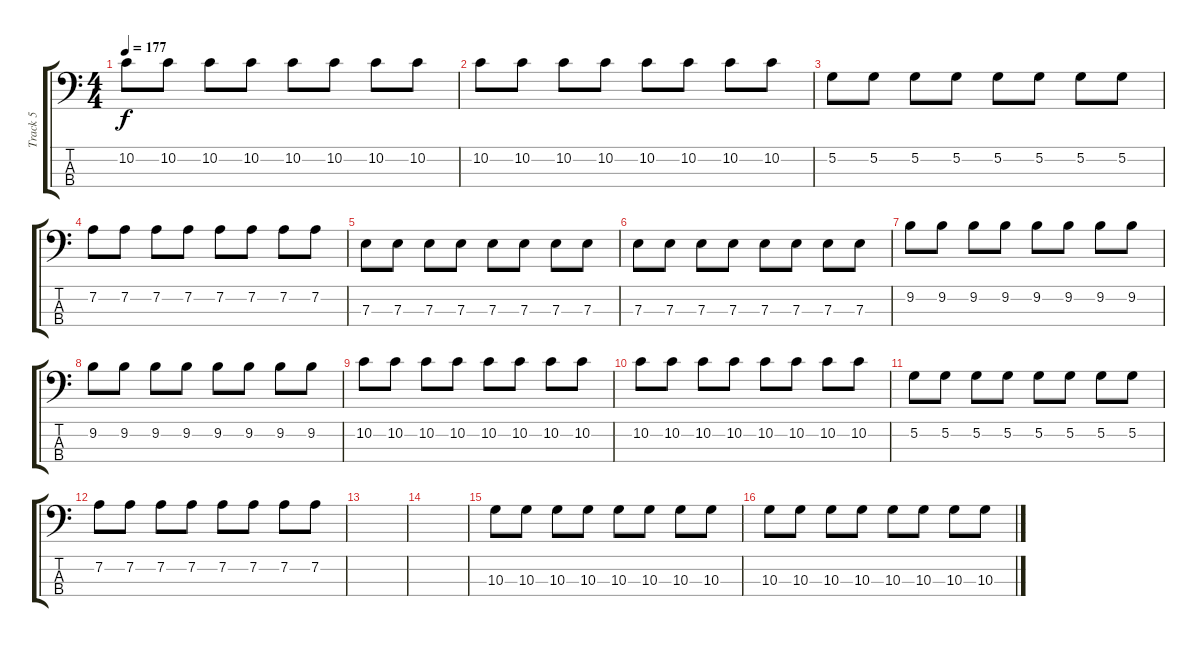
\track ("Track 5" "Track 5") {instrument electricbassfinger}
\staff {score tabs}
\tuning (G2 D2 A1 E1) {hide}
\ts (4 4)
\tempo 177
\clef f4
\ks c
10.2.8{dy f} 10.2.8 10.2.8 10.2.8 10.2.8 10.2.8 10.2.8 10.2.8 |
10.2.8 10.2.8 10.2.8 10.2.8 10.2.8 10.2.8 10.2.8 10.2.8 |
5.2.8 5.2.8 5.2.8 5.2.8 5.2.8 5.2.8 5.2.8 5.2.8 |
7.2.8 7.2.8 7.2.8 7.2.8 7.2.8 7.2.8 7.2.8 7.2.8 |
7.3.8 7.3.8 7.3.8 7.3.8 7.3.8 7.3.8 7.3.8 7.3.8 |
7.3.8 7.3.8 7.3.8 7.3.8 7.3.8 7.3.8 7.3.8 7.3.8 |
9.2.8 9.2.8 9.2.8 9.2.8 9.2.8 9.2.8 9.2.8 9.2.8 |
9.2.8 9.2.8 9.2.8 9.2.8 9.2.8 9.2.8 9.2.8 9.2.8 |
10.2.8 10.2.8 10.2.8 10.2.8 10.2.8 10.2.8 10.2.8 10.2.8 |
10.2.8 10.2.8 10.2.8 10.2.8 10.2.8 10.2.8 10.2.8 10.2.8 |
5.2.8 5.2.8 5.2.8 5.2.8 5.2.8 5.2.8 5.2.8 5.2.8 |
7.2.8 7.2.8 7.2.8 7.2.8 7.2.8 7.2.8 7.2.8 7.2.8 |
|
|
10.3.8 10.3.8 10.3.8 10.3.8 10.3.8 10.3.8 10.3.8 10.3.8 |
10.3.8 10.3.8 10.3.8 10.3.8 10.3.8 10.3.8 10.3.8 10.3.8
